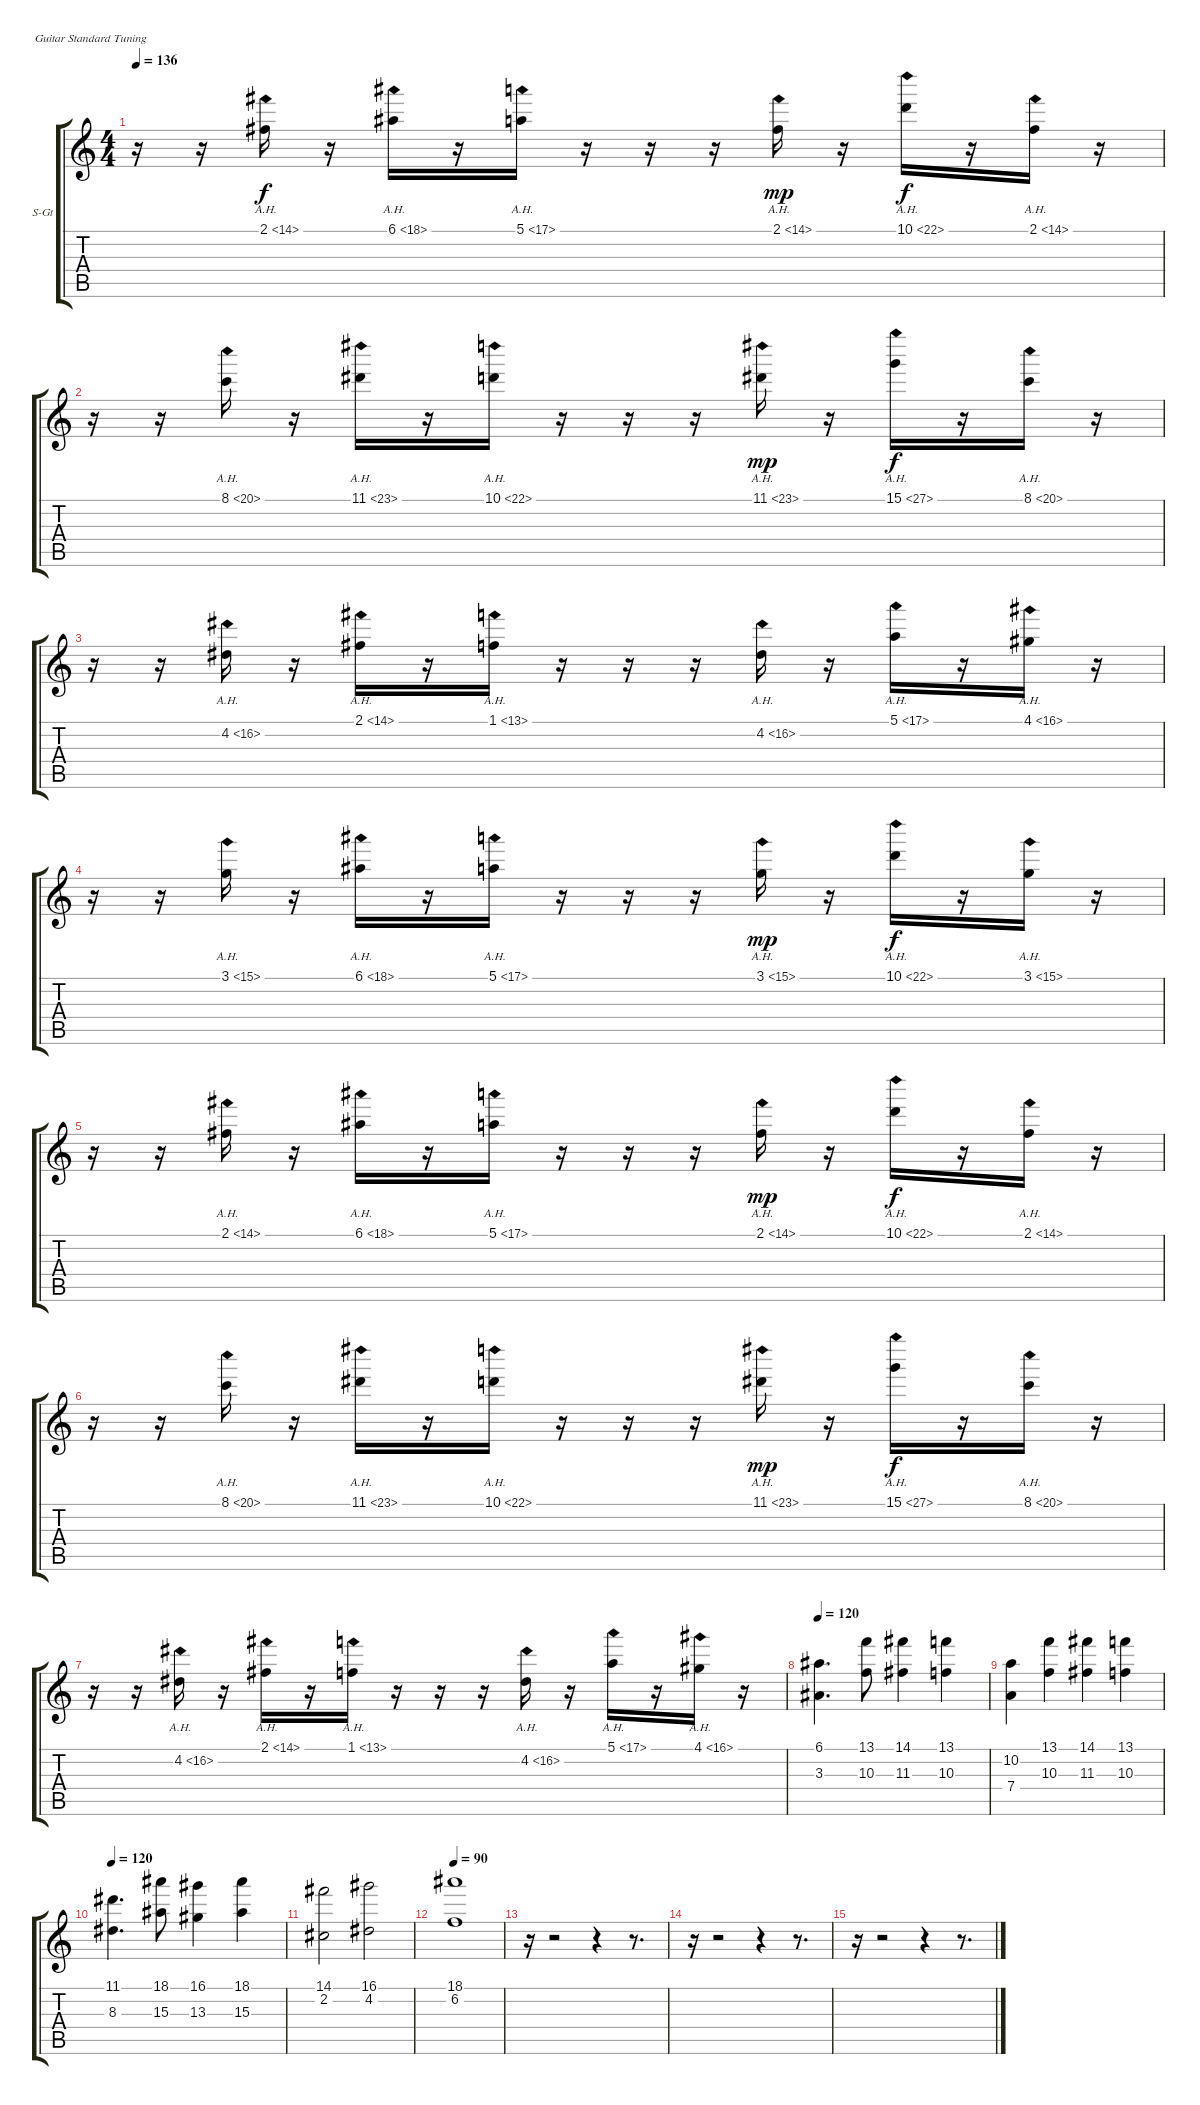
\bracketExtendMode groupsimilarinstruments
\firstSystemTrackNameOrientation horizontal
\otherSystemsTrackNameOrientation horizontal
\track ("Martin - Keyboard2" "S-Gt") {instrument choiraahs}
\staff {score tabs}
\tuning (E4 B3 G3 D3 A2 E2)
\displaytranspose 12
\ts (4 4)
\tempo 136
\clef g2
\ks c
r.16{dy f} r.16 2.1{ah 12}.16 r.16 6.1{ah 12}.16 r.16 5.1{ah 12}.16 r.16 r.16 r.16 2.1{ah 12}.16{dy mp} r.16 10.1{ah 12}.16{dy f} r.16 2.1{ah 12}.16 r.16 |
r.16 r.16 8.1{ah 12}.16 r.16 11.1{ah 12}.16 r.16 10.1{ah 12}.16 r.16 r.16 r.16 11.1{ah 12}.16{dy mp} r.16 15.1{ah 12}.16{dy f} r.16 8.1{ah 12}.16 r.16 |
r.16 r.16 4.2{ah 12}.16 r.16 2.1{ah 12}.16 r.16 1.1{ah 12}.16 r.16 r.16 r.16 4.2{ah 12}.16 r.16 5.1{ah 12}.16 r.16 4.1{ah 12}.16 r.16 |
r.16 r.16 3.1{ah 12}.16 r.16 6.1{ah 12}.16 r.16 5.1{ah 12}.16 r.16 r.16 r.16 3.1{ah 12}.16{dy mp} r.16 10.1{ah 12}.16{dy f} r.16 3.1{ah 12}.16 r.16 |
r.16 r.16 2.1{ah 12}.16 r.16 6.1{ah 12}.16 r.16 5.1{ah 12}.16 r.16 r.16 r.16 2.1{ah 12}.16{dy mp} r.16 10.1{ah 12}.16{dy f} r.16 2.1{ah 12}.16 r.16 |
r.16 r.16 8.1{ah 12}.16 r.16 11.1{ah 12}.16 r.16 10.1{ah 12}.16 r.16 r.16 r.16 11.1{ah 12}.16{dy mp} r.16 15.1{ah 12}.16{dy f} r.16 8.1{ah 12}.16 r.16 |
r.16 r.16 4.2{ah 12}.16 r.16 2.1{ah 12}.16 r.16 1.1{ah 12}.16 r.16 r.16 r.16 4.2{ah 12}.16 r.16 5.1{ah 12}.16 r.16 4.1{ah 12}.16 r.16 |
\tempo 120
(6.1 3.3).4{d} (13.1 10.3).8 (14.1 11.3).4 (13.1 10.3).4 |
(10.2 7.4).4 (13.1 10.3).4 (14.1 11.3).4 (13.1 10.3).4 |
\tempo 120
(11.1 8.3).4{d} (18.1 15.3).8 (16.1 13.3).4 (18.1 15.3).4 |
(14.1 2.2).2 (16.1 4.2).2 |
\tempo 90
(18.1 6.2).1 |
r.16 r.2 r.4 r.8{d} |
r.16 r.2 r.4 r.8{d} |
r.16 r.2 r.4 r.8{d}
